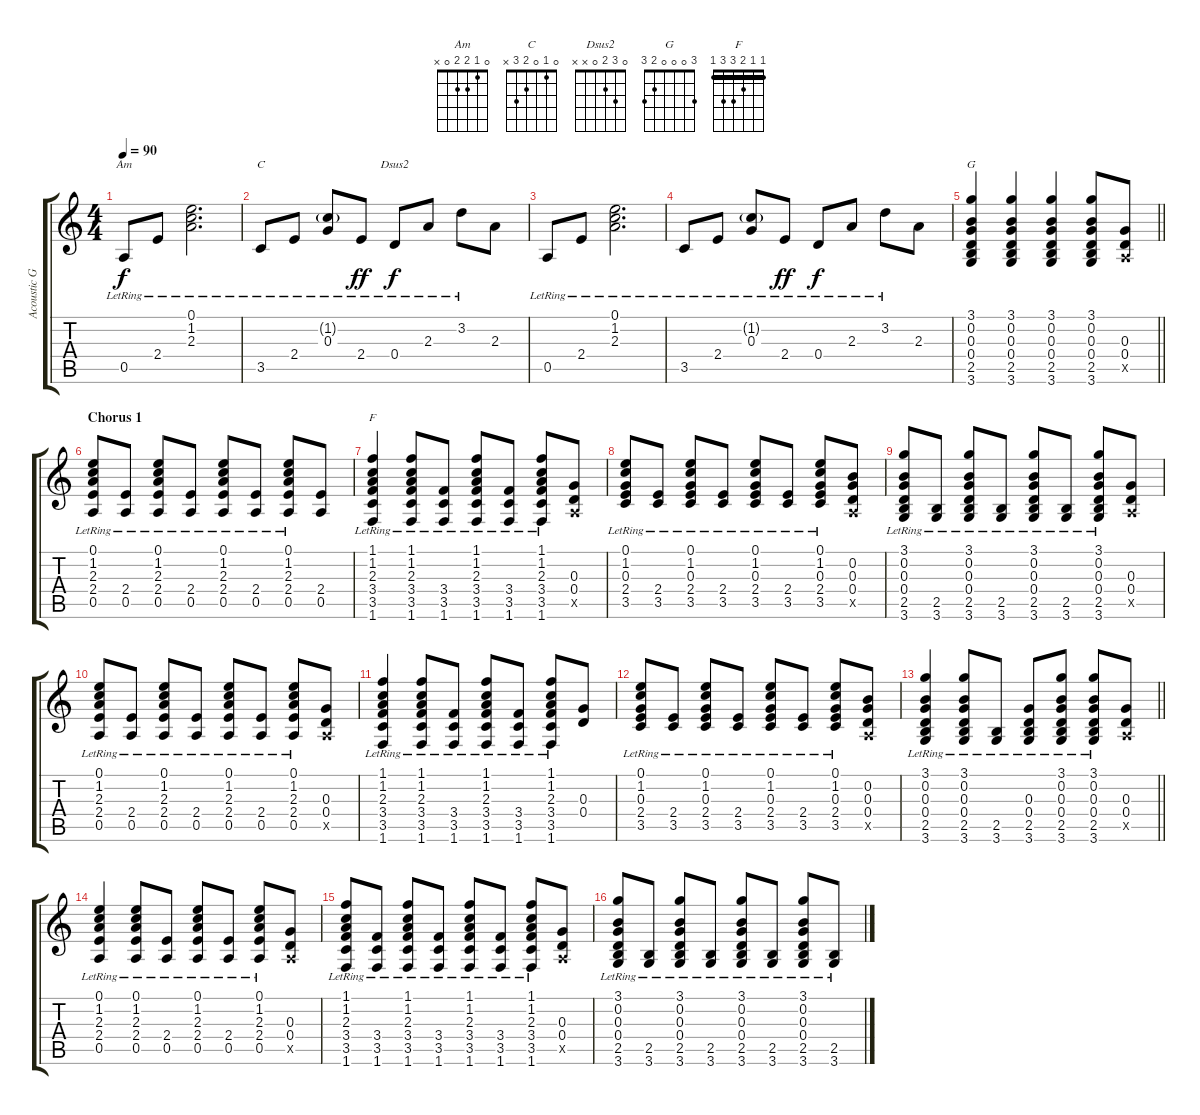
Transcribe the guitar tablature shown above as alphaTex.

\track ("Acoustic Guitar 1" "Acoustic G") {instrument acousticguitarsteel}
\staff {score tabs}
\tuning (E4 B3 G3 D3 A2 E2) {hide}
\chord ("Am" 0 1 2 2 0 x)
\chord ("C" 0 1 0 2 3 x)
\chord ("Dsus2" 0 3 2 0 x x)
\chord ("G" 3 0 0 0 2 3)
\chord ("F" 1 1 2 3 3 1) {barre 1}
\ts (4 4)
\tempo 90
\clef g2
\ks c
0.5{lr}.8{ch "Am" dy f} 2.4{lr}.8 (0.1{lr} 1.2{lr} 2.3{lr}).2{d} |
3.5{lr}.8{ch "C"} 2.4{lr}.8 (1.2{g} 0.3{lr}).8 2.4{lr}.8{dy ff} 0.4{lr}.8{ch "Dsus2" dy f} 2.3{lr}.8 3.2{lr}.8 2.3.8 |
0.5{lr}.8 2.4{lr}.8 (0.1{lr} 1.2{lr} 2.3{lr}).2{d} |
3.5{lr}.8 2.4{lr}.8 (1.2{g} 0.3{lr}).8 2.4{lr}.8{dy ff} 0.4{lr}.8{dy f} 2.3{lr}.8 3.2{lr}.8 2.3.8 |
\barLineRight lightlight
(3.1 0.2 0.3 0.4 2.5 3.6).4{ch "G"} (3.1 0.2 0.3 0.4 2.5 3.6).4 (3.1 0.2 0.3 0.4 2.5 3.6).4 (3.1 0.2 0.3 0.4 2.5 3.6).8 (0.3 0.4 0.5{x}).8 |
\section ("" "Chorus 1")
(0.1{lr} 1.2{lr} 2.3{lr} 2.4{lr} 0.5{lr}).8 (2.4{lr} 0.5{lr}).8 (0.1{lr} 1.2{lr} 2.3{lr} 2.4{lr} 0.5{lr}).8 (2.4{lr} 0.5{lr}).8 (0.1{lr} 1.2{lr} 2.3{lr} 2.4{lr} 0.5{lr}).8 (2.4{lr} 0.5{lr}).8 (0.1{lr} 1.2{lr} 2.3{lr} 2.4{lr} 0.5{lr}).8 (2.4 0.5).8 |
(1.1{lr} 1.2{lr} 2.3{lr} 3.4{lr} 3.5{lr} 1.6{lr}).4{ch "F"} (1.1{lr} 1.2{lr} 2.3{lr} 3.4{lr} 3.5{lr} 1.6{lr}).8 (3.4{lr} 3.5{lr} 1.6{lr}).8 (1.1{lr} 1.2{lr} 2.3{lr} 3.4{lr} 3.5{lr} 1.6{lr}).8 (3.4{lr} 3.5{lr} 1.6{lr}).8 (1.1{lr} 1.2{lr} 2.3{lr} 3.4{lr} 3.5{lr} 1.6{lr}).8 (0.3 0.4 0.5{x}).8 |
(0.1{lr} 1.2{lr} 0.3{lr} 2.4{lr} 3.5{lr}).8 (2.4{lr} 3.5{lr}).8 (0.1{lr} 1.2{lr} 0.3{lr} 2.4{lr} 3.5{lr}).8 (2.4{lr} 3.5{lr}).8 (0.1{lr} 1.2{lr} 0.3{lr} 2.4{lr} 3.5{lr}).8 (2.4{lr} 3.5{lr}).8 (0.1{lr} 1.2{lr} 0.3{lr} 2.4{lr} 3.5{lr}).8 (0.2 0.3 0.4 0.5{x}).8 |
(3.1{lr} 0.2{lr} 0.3{lr} 0.4{lr} 2.5{lr} 3.6{lr}).8 (2.5{lr} 3.6{lr}).8 (3.1{lr} 0.2{lr} 0.3{lr} 0.4{lr} 2.5{lr} 3.6{lr}).8 (2.5{lr} 3.6{lr}).8 (3.1{lr} 0.2{lr} 0.3{lr} 0.4{lr} 2.5{lr} 3.6{lr}).8 (2.5{lr} 3.6{lr}).8 (3.1{lr} 0.2{lr} 0.3{lr} 0.4{lr} 2.5{lr} 3.6{lr}).8 (0.3 0.4 0.5{x}).8 |
(0.1{lr} 1.2{lr} 2.3{lr} 2.4{lr} 0.5{lr}).8 (2.4{lr} 0.5{lr}).8 (0.1{lr} 1.2{lr} 2.3{lr} 2.4{lr} 0.5{lr}).8 (2.4{lr} 0.5{lr}).8 (0.1{lr} 1.2{lr} 2.3{lr} 2.4{lr} 0.5{lr}).8 (2.4{lr} 0.5{lr}).8 (0.1{lr} 1.2{lr} 2.3{lr} 2.4{lr} 0.5{lr}).8 (0.3 0.4 0.5{x}).8 |
(1.1{lr} 1.2{lr} 2.3{lr} 3.4{lr} 3.5{lr} 1.6{lr}).4 (1.1{lr} 1.2{lr} 2.3{lr} 3.4{lr} 3.5{lr} 1.6{lr}).8 (3.4{lr} 3.5{lr} 1.6{lr}).8 (1.1{lr} 1.2{lr} 2.3{lr} 3.4{lr} 3.5{lr} 1.6{lr}).8 (3.4{lr} 3.5{lr} 1.6{lr}).8 (1.1{lr} 1.2{lr} 2.3{lr} 3.4{lr} 3.5{lr} 1.6{lr}).8 (0.3 0.4).8 |
(0.1{lr} 1.2{lr} 0.3{lr} 2.4{lr} 3.5{lr}).8 (2.4{lr} 3.5{lr}).8 (0.1{lr} 1.2{lr} 0.3{lr} 2.4{lr} 3.5{lr}).8 (2.4{lr} 3.5{lr}).8 (0.1{lr} 1.2{lr} 0.3{lr} 2.4{lr} 3.5{lr}).8 (2.4{lr} 3.5{lr}).8 (0.1{lr} 1.2{lr} 0.3{lr} 2.4{lr} 3.5{lr}).8 (0.2 0.3 0.4 0.5{x}).8 |
\barLineRight lightlight
(3.1{lr} 0.2{lr} 0.3{lr} 0.4{lr} 2.5{lr} 3.6{lr}).4 (3.1{lr} 0.2{lr} 0.3{lr} 0.4{lr} 2.5{lr} 3.6{lr}).8 (2.5{lr} 3.6{lr}).8 (0.3{lr} 0.4{lr} 2.5{lr} 3.6{lr}).8 (3.1{lr} 0.2{lr} 0.3{lr} 0.4{lr} 2.5{lr} 3.6{lr}).8 (3.1{lr} 0.2{lr} 0.3{lr} 0.4{lr} 2.5{lr} 3.6{lr}).8 (0.3 0.4 0.5{x}).8 |
(0.1{lr} 1.2{lr} 2.3{lr} 2.4{lr} 0.5{lr}).4 (0.1{lr} 1.2{lr} 2.3{lr} 2.4{lr} 0.5{lr}).8 (2.4{lr} 0.5{lr}).8 (0.1{lr} 1.2{lr} 2.3{lr} 2.4{lr} 0.5{lr}).8 (2.4{lr} 0.5{lr}).8 (0.1{lr} 1.2{lr} 2.3{lr} 2.4{lr} 0.5{lr}).8 (0.3 0.4 0.5{x}).8 |
(1.1{lr} 1.2{lr} 2.3{lr} 3.4{lr} 3.5{lr} 1.6{lr}).8 (3.4{lr} 3.5{lr} 1.6{lr}).8 (1.1{lr} 1.2{lr} 2.3{lr} 3.4{lr} 3.5{lr} 1.6{lr}).8 (3.4{lr} 3.5{lr} 1.6{lr}).8 (1.1{lr} 1.2{lr} 2.3{lr} 3.4{lr} 3.5{lr} 1.6{lr}).8 (3.4{lr} 3.5{lr} 1.6{lr}).8 (1.1{lr} 1.2{lr} 2.3{lr} 3.4{lr} 3.5{lr} 1.6{lr}).8 (0.3 0.4 0.5{x}).8 |
(3.1{lr} 0.2{lr} 0.3{lr} 0.4{lr} 2.5{lr} 3.6{lr}).8 (2.5{lr} 3.6{lr}).8 (3.1{lr} 0.2{lr} 0.3{lr} 0.4{lr} 2.5{lr} 3.6{lr}).8 (2.5{lr} 3.6{lr}).8 (3.1{lr} 0.2{lr} 0.3{lr} 0.4{lr} 2.5{lr} 3.6{lr}).8 (2.5{lr} 3.6{lr}).8 (3.1{lr} 0.2{lr} 0.3{lr} 0.4{lr} 2.5{lr} 3.6{lr}).8 (2.5{lr} 3.6{lr}).8
